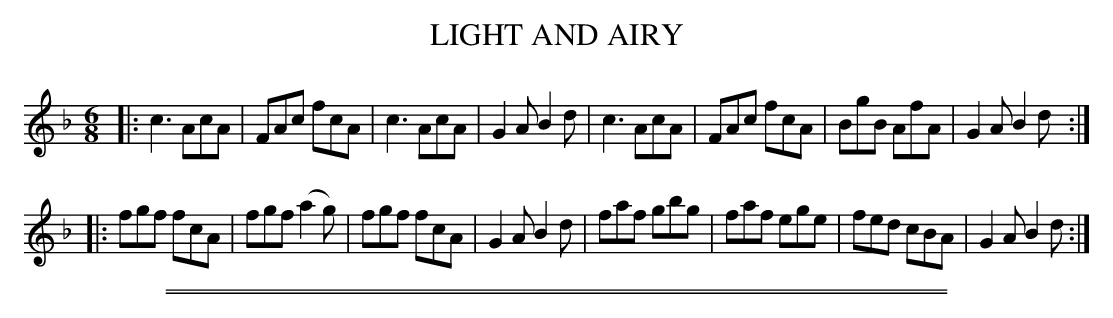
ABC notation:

X:1
T: LIGHT AND AIRY
M: 6/8
L: 1/8
K: F
|:\
c3 AcA | FAc fcA | c3 AcA | G2A B2d |\
c3 AcA | FAc fcA | BgB AfA | G2A B2d :|
|:\
fgf fcA | fgf (a2g) | fgf fcA | G2A B2d |\
faf gbg | faf ege | fed cBA | G2A B2d :|
